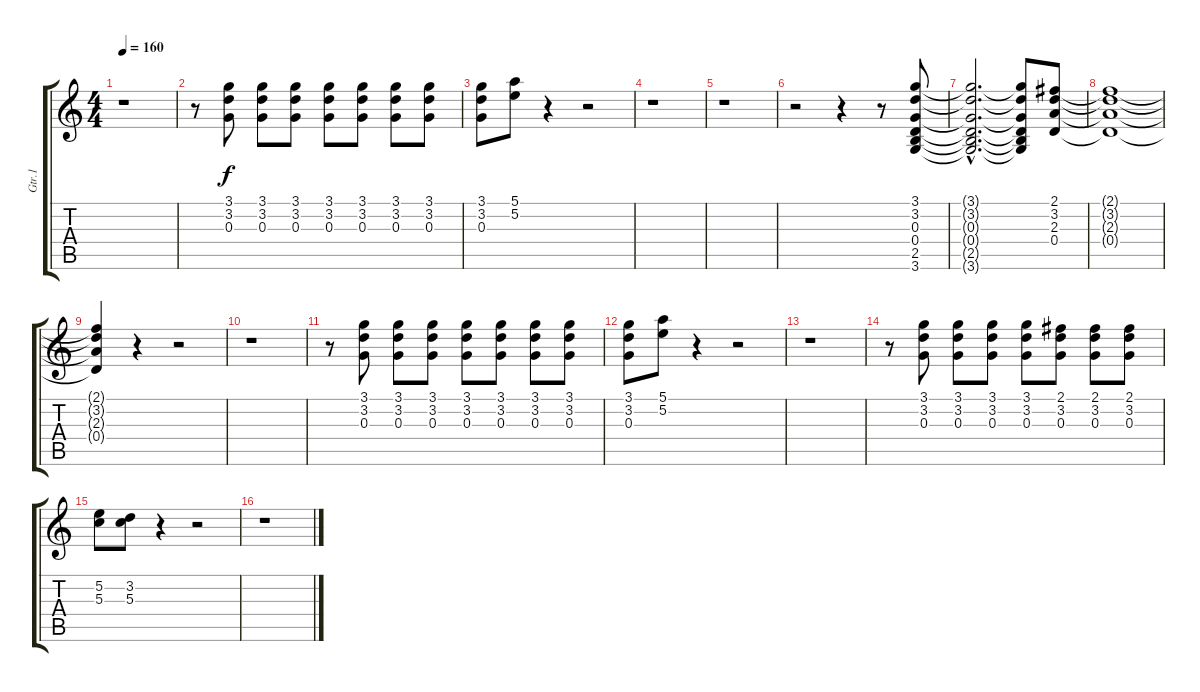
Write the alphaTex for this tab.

\track ("Gtr.1" "Gtr.1") {instrument distortionguitar}
\staff {score tabs}
\tuning (E4 B3 G3 D3 A2 E2) {hide}
\ts (4 4)
\tempo 160
\clef g2
\ks c
r.1{dy f} |
r.8 (3.1 3.2 0.3).8 (3.1 3.2 0.3).8 (3.1 3.2 0.3).8 (3.1 3.2 0.3).8 (3.1 3.2 0.3).8 (3.1 3.2 0.3).8 (3.1 3.2 0.3).8 |
(3.1 3.2 0.3).8 (5.1 5.2).8 r.4 r.2 |
r.1 |
r.1 |
r.2 r.4 r.8 (3.1 3.2 0.3 0.4 2.5 3.6).8 |
(3.1{hac t} 3.2{hac t} 0.3{hac t} 0.4{hac t} 2.5{hac t} 3.6{hac t}).2{d} (3.1{t} 3.2{t} 0.3{t} 0.4{t} 2.5{t} 3.6{t}).8 (2.1 3.2 2.3 0.4).8 |
(2.1{t} 3.2{t} 2.3{t} 0.4{t}).1 |
(2.1{t} 3.2{t} 2.3{t} 0.4{t}).4 r.4 r.2 |
r.1 |
r.8 (3.1 3.2 0.3).8 (3.1 3.2 0.3).8 (3.1 3.2 0.3).8 (3.1 3.2 0.3).8 (3.1 3.2 0.3).8 (3.1 3.2 0.3).8 (3.1 3.2 0.3).8 |
(3.1 3.2 0.3).8 (5.1 5.2).8 r.4 r.2 |
r.1 |
r.8 (3.1 3.2 0.3).8 (3.1 3.2 0.3).8 (3.1 3.2 0.3).8 (3.1 3.2 0.3).8 (2.1 3.2 0.3).8 (2.1 3.2 0.3).8 (2.1 3.2 0.3).8 |
(5.2 5.3).8 (3.2 5.3).8 r.4 r.2 |
r.1
